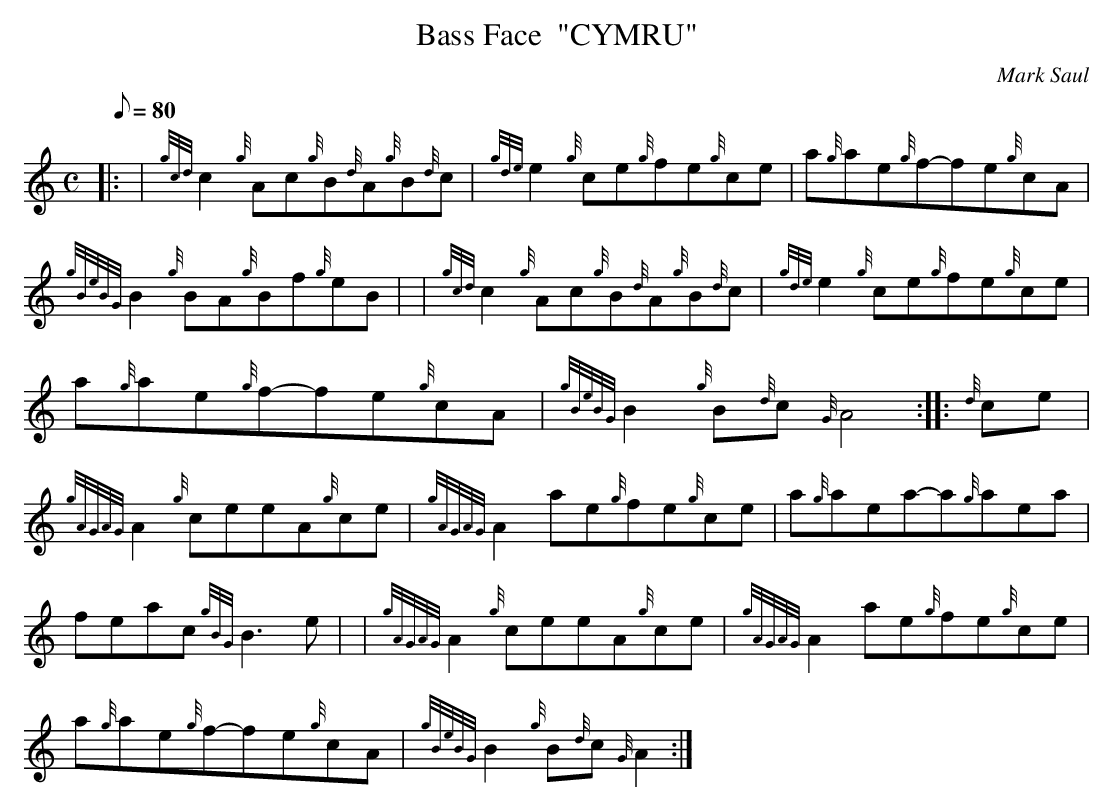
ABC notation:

X:1
T:Bass Face  "CYMRU"
M:C
L:1/8
Q:80
C:Mark Saul
K:HP
|: | {gcd}c2{g}Ac{g}B{d}A{g}B{d}c | \
{gde}e2{g}ce{g}fe{g}ce | \
a{g}ae{g}f-fe{g}cA |
{gBeBG}B2{g}BA{g}Bf{g}eB | | \
{gcd}c2{g}Ac{g}B{d}A{g}B{d}c | \
{gde}e2{g}ce{g}fe{g}ce |
a{g}ae{g}f-fe{g}cA | \
{gBeBG}B2{g}B{d}c{G}A4 :: \
{d}ce |
{gAGAG}A2{g}ceeA{g}ce | \
{gAGAG}A2ae{g}fe{g}ce | \
a{g}aea-a{g}aea |
feac{gBG}B3e | | \
{gAGAG}A2{g}ceeA{g}ce | \
{gAGAG}A2ae{g}fe{g}ce |
a{g}ae{g}f-fe{g}cA | \
{gBeBG}B2{g}B{d}c{G}A2 :|
